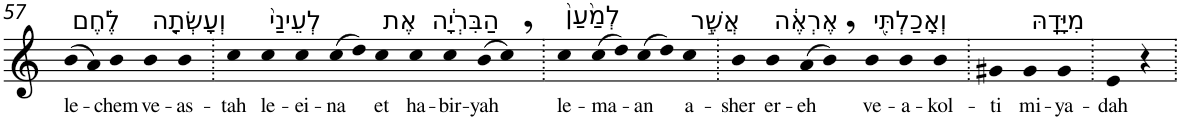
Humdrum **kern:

**kern	**text
*part1	*part1
*staff1	*staff1
*I"Piano	*
*I'Pno	*
!!LO:PB:g=z
*clefG2	*
*k[]	*
=57	=57
!LO:TX:a:t=לֶ֗חֶם	!
!	!LO:LY:b
(>8b	le-
8a)	.
!	!LO:LY:b
4b	-chem
!LO:TX:a:t=וְעָשְׂתָ֤ה	!
!	!LO:LY:b
4b	ve-
!	!LO:LY:b
4b	-as-
=58.	=58.
!	!LO:LY:b
4cc	-tah
!LO:TX:a:t=לְעֵינַי֙	!
!	!LO:LY:b
4cc	le-
!	!LO:LY:b
4cc	-ei-
!	!LO:LY:b
(>8cc	-na
8dd)	.
!LO:TX:a:t=אֶת	!
!	!LO:LY:b
4cc	et
!LO:TX:a:t=הַבִּרְיָ֔ה	!
!	!LO:LY:b
4cc	ha-
!	!LO:LY:b
4cc	-bir-
!	!LO:LY:b
(>8b	-yah
8cc,)	.
=59.	=59.
!LO:TX:a:t=לְמַ֙עַן֙	!
!	!LO:LY:b
4cc	le-
!	!LO:LY:b
(>8cc	-ma-
8dd)	.
!	!LO:LY:b
(>8cc	-an
8dd)	.
!LO:TX:a:t=אֲשֶׁ֣ר	!
!	!LO:LY:b
4cc	a-
=60.	=60.
!	!LO:LY:b
4b	-sher
!LO:TX:a:t=אֶרְאֶ֔ה	!
!	!LO:LY:b
4b	er-
!	!LO:LY:b
(>8a	-eh
8b,)	.
!LO:TX:a:t=וְאָכַלְתִּ֖י	!
!	!LO:LY:b
4b	ve-
!	!LO:LY:b
4b	-a-
!	!LO:LY:b
4b	-kol-
=61.	=61.
!	!LO:LY:b
4g#X	-ti
!LO:TX:a:t=מִיָּדָֽהּ	!
!	!LO:LY:b
4g#	mi-
!	!LO:LY:b
4g#	-ya-
=62.	=62.
!	!LO:LY:b
4e	-dah
4r	.
=.	=.
*-	*-
